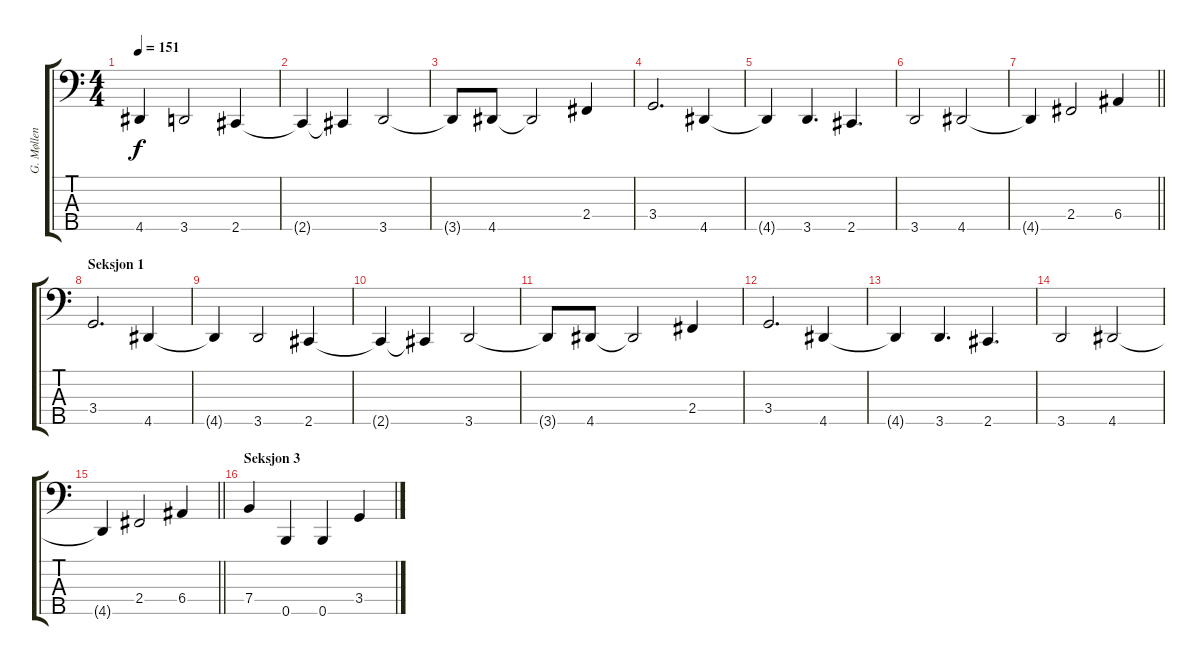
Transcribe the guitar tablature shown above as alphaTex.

\track ("G. Møllen" "G. Møllen") {instrument electricbassfinger}
\staff {score tabs}
\tuning (G2 D2 A1 E1 B0) {hide}
\ts (4 4)
\tempo 151
\clef f4
\ks c
4.5{t}.4{dy f} 3.5.2 2.5.4 |
2.5{t}.4 2.5{t}.4 3.5.2 |
3.5{t}.8 4.5.8 4.5{t}.2 2.4.4 |
3.4.2{d} 4.5.4 |
4.5{t}.4 3.5.4{d} 2.5.4{d} |
3.5.2 4.5.2 |
\barLineRight lightlight
4.5{t}.4 2.4.2 6.4.4 |
\section ("" "Seksjon 1")
3.4.2{d} 4.5.4 |
4.5{t}.4 3.5.2 2.5.4 |
2.5{t}.4 2.5{t}.4 3.5.2 |
3.5{t}.8 4.5.8 4.5{t}.2 2.4.4 |
3.4.2{d} 4.5.4 |
4.5{t}.4 3.5.4{d} 2.5.4{d} |
3.5.2 4.5.2 |
\barLineRight lightlight
4.5{t}.4 2.4.2 6.4.4 |
\section ("" "Seksjon 3")
7.4.4 0.5.4 0.5.4 3.4.4
